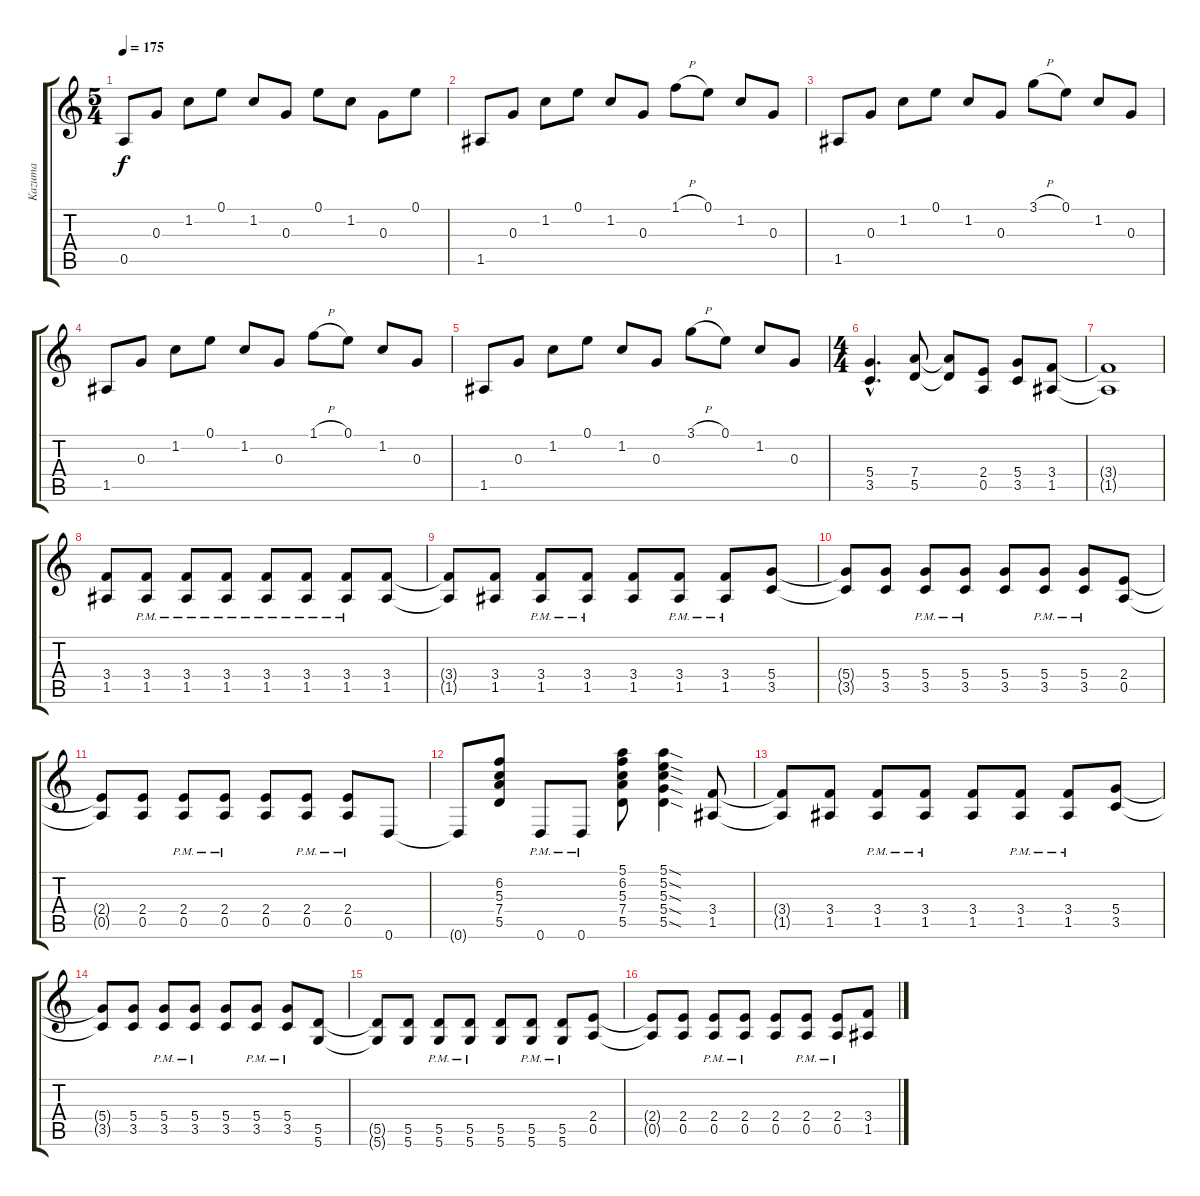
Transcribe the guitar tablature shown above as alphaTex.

\track ("Kazuma" "Kazuma") {instrument distortionguitar}
\staff {score tabs}
\tuning (E4 B3 G3 D3 A2 D2) {hide}
\ts (5 4)
\tempo 175
\clef g2
\ks c
0.5.8{dy f} 0.3.8 1.2.8 0.1.8 1.2.8 0.3.8 0.1.8 1.2.8 0.3.8 0.1.8 |
1.5.8 0.3.8 1.2.8 0.1.8 1.2.8 0.3.8 1.1{h}.8 0.1.8 1.2.8 0.3.8 |
1.5.8 0.3.8 1.2.8 0.1.8 1.2.8 0.3.8 3.1{h}.8 0.1.8 1.2.8 0.3.8 |
1.5.8 0.3.8 1.2.8 0.1.8 1.2.8 0.3.8 1.1{h}.8 0.1.8 1.2.8 0.3.8 |
1.5.8 0.3.8 1.2.8 0.1.8 1.2.8 0.3.8 3.1{h}.8 0.1.8 1.2.8 0.3.8 |
\ts (4 4)
(5.4{hac} 3.5{hac}).4{d volume 13 instrument distortionguitar} (7.4 5.5).8 (7.4{t} 5.5{t}).8 (2.4 0.5).8 (5.4 3.5).8 (3.4 1.5).8 |
(3.4{t} 1.5{t}).1 |
(3.4 1.5).8 (3.4{pm} 1.5{pm}).8 (3.4{pm} 1.5{pm}).8 (3.4{pm} 1.5{pm}).8 (3.4{pm} 1.5{pm}).8 (3.4{pm} 1.5{pm}).8 (3.4{pm} 1.5{pm}).8 (3.4 1.5).8 |
(3.4{t} 1.5{t}).8 (3.4 1.5).8 (3.4{pm} 1.5{pm}).8 (3.4{pm} 1.5{pm}).8 (3.4 1.5).8 (3.4{pm} 1.5{pm}).8 (3.4{pm} 1.5{pm}).8 (5.4 3.5).8 |
(5.4{t} 3.5{t}).8 (5.4 3.5).8 (5.4{pm} 3.5{pm}).8 (5.4{pm} 3.5{pm}).8 (5.4 3.5).8 (5.4{pm} 3.5{pm}).8 (5.4{pm} 3.5{pm}).8 (2.4 0.5).8 |
(2.4{t} 0.5{t}).8 (2.4 0.5).8 (2.4{pm} 0.5{pm}).8 (2.4{pm} 0.5{pm}).8 (2.4 0.5).8 (2.4{pm} 0.5{pm}).8 (2.4{pm} 0.5{pm}).8 0.6.8 |
0.6{t}.8 (6.2 5.3 7.4 5.5).8 0.6{pm}.8 0.6{pm}.8 (5.1 6.2 5.3 7.4 5.5).8 (5.1{sod} 5.2{sod} 5.3{sod} 5.4{sod} 5.5{sod}).4 (3.4 1.5).8 |
(3.4{t} 1.5{t}).8 (3.4 1.5).8 (3.4{pm} 1.5{pm}).8 (3.4{pm} 1.5{pm}).8 (3.4 1.5).8 (3.4{pm} 1.5{pm}).8 (3.4{pm} 1.5{pm}).8 (5.4 3.5).8 |
(5.4{t} 3.5{t}).8 (5.4 3.5).8 (5.4{pm} 3.5{pm}).8 (5.4{pm} 3.5{pm}).8 (5.4 3.5).8 (5.4{pm} 3.5{pm}).8 (5.4{pm} 3.5{pm}).8 (5.5 5.6).8 |
(5.5{t} 5.6{t}).8 (5.5 5.6).8 (5.5{pm} 5.6{pm}).8 (5.5{pm} 5.6{pm}).8 (5.5 5.6).8 (5.5{pm} 5.6{pm}).8 (5.5{pm} 5.6{pm}).8 (2.4 0.5).8 |
(2.4{t} 0.5{t}).8 (2.4 0.5).8 (2.4{pm} 0.5{pm}).8 (2.4{pm} 0.5{pm}).8 (2.4 0.5).8 (2.4{pm} 0.5{pm}).8 (2.4{pm} 0.5{pm}).8 (3.4 1.5).8
